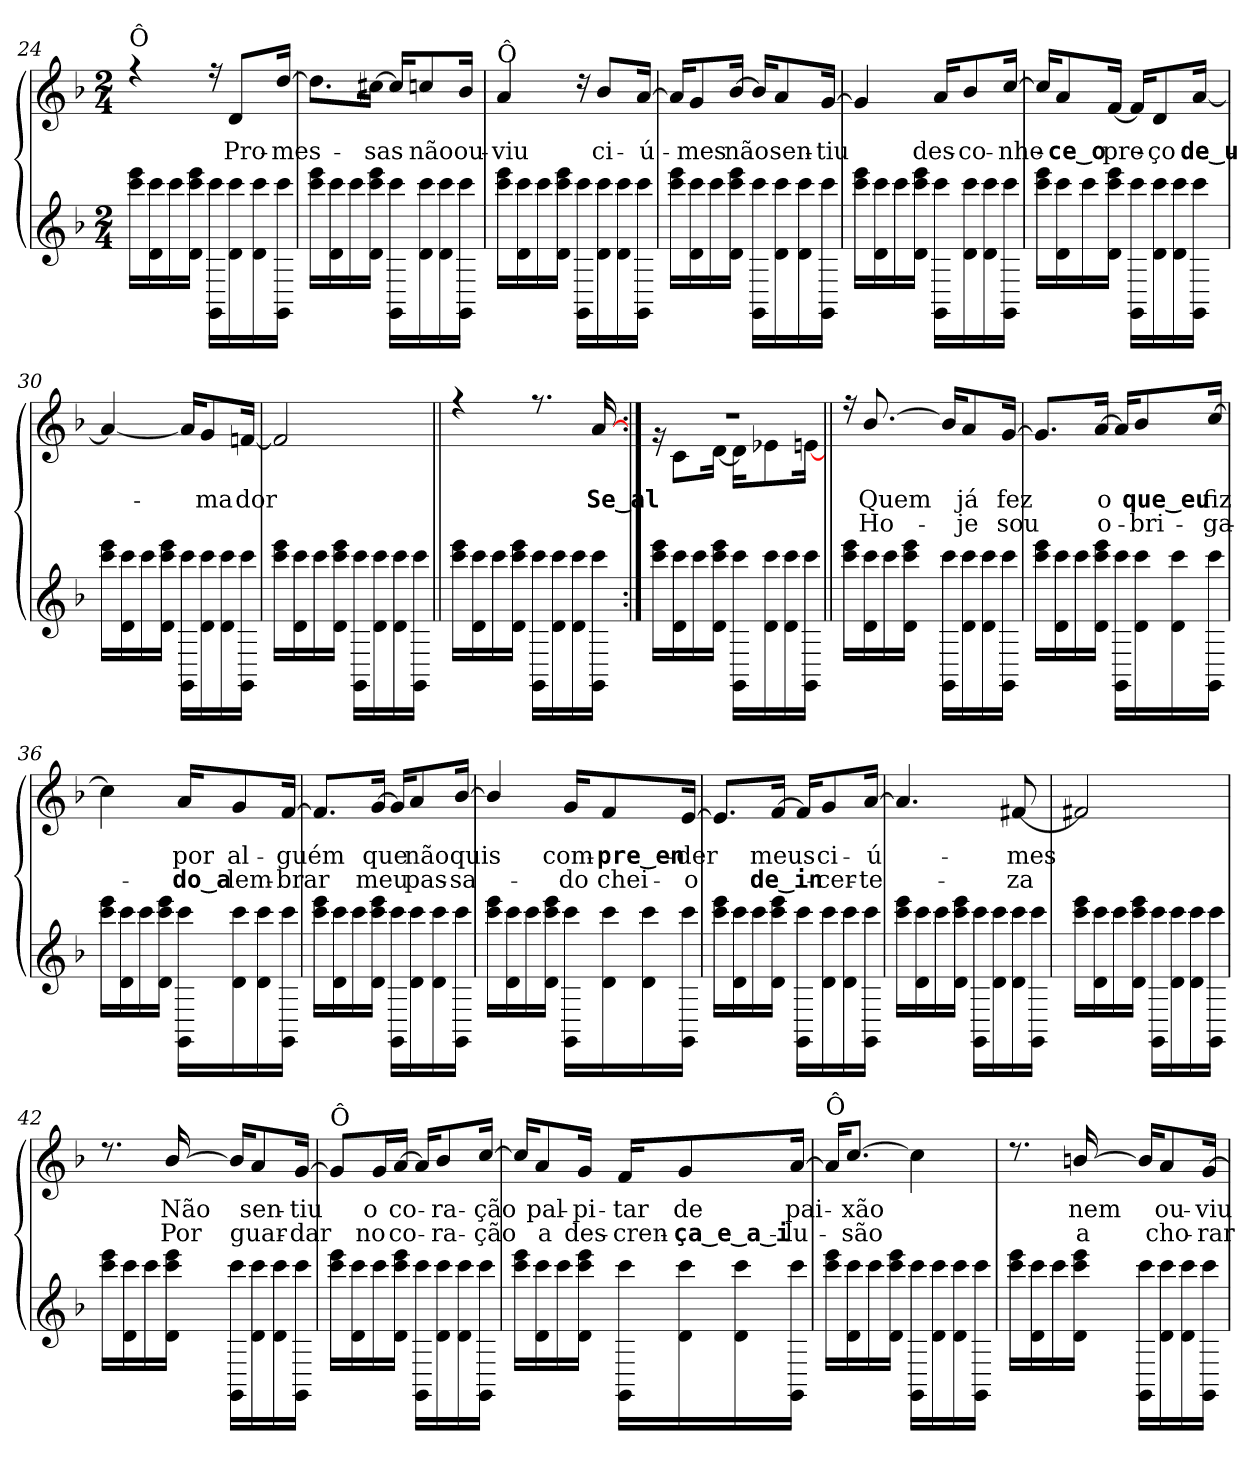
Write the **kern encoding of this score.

**kern	**kern	**text	**text
*part2	*part1	*part1	*part1
*staff2	*staff1	*staff1	*staff1
*clefG2	*clefG2	*	*
*k[b-]	*k[b-]	*	*
*F:	*F:	*	*
*M2/4	*M2/4	*	*
=24	=24	=24	=24
*	*^	*	*
!	!LO:TX:a:t=Ô	!	!	!
16ccc\ 16eee\LL	4ree	2ryy	.	.
16d\ 16ccc\	.	.	.	.
16ccc\	.	.	.	.
16d\ 16ccc\ 16eee\JJ	.	.	.	.
16GG\ 16ccc\LL	16r	.	.	.
!	!	!	!LO:LY:b	!
16d\ 16ccc\	8d/L	.	Pro-	.
16d\ 16ccc\	.	.	.	.
!	!	!	!LO:LY:b	!
16GG\ 16ccc\JJ	[>16dd/Jk	.	-mes-	.
=25	=25	=25	=25	=25
16ccc\ 16eee\LL	8.dd\L]	2ryy	.	.
16d\ 16ccc\	.	.	.	.
16ccc\	.	.	.	.
!	!	!	!LO:LY:b	!
16d\ 16ccc\ 16eee\JJ	[<16cc#X\Jk	.	-sas	.
16GG\ 16ccc\LL	16cc#/KL]	.	.	.
!	!	!	!LO:LY:b	!
16d\ 16ccc\	8ccn/	.	não	.
16d\ 16ccc\	.	.	.	.
!	!	!	!LO:LY:b	!
16GG\ 16ccc\JJ	16b-/Jk	.	ou-	.
!!LO:LB:g=z	!!
=26	=26	=26	=26	=26
!	!LO:TX:a:t=Ô	!	!	!
!	!	!	!LO:LY:b	!
16ccc\ 16eee\LL	4a/	2ryy	-viu	.
16d\ 16ccc\	.	.	.	.
16ccc\	.	.	.	.
16d\ 16ccc\ 16eee\JJ	.	.	.	.
16GG\ 16ccc\LL	16rdd	.	.	.
!	!	!	!LO:LY:b	!
16d\ 16ccc\	8b-/L	.	ci-	.
16d\ 16ccc\	.	.	.	.
!	!	!	!LO:LY:b	!
16GG\ 16ccc\JJ	[>16a/Jk	.	-ú-	.
=27	=27	=27	=27	=27
16ccc\ 16eee\LL	16a/KL]	2ryy	.	.
!	!	!	!LO:LY:b	!
16d\ 16ccc\	8g/	.	-mes	.
16ccc\	.	.	.	.
!	!	!	!LO:LY:b	!
16d\ 16ccc\ 16eee\JJ	[>16b-/Jk	.	não	.
16GG\ 16ccc\LL	16b-/KL]	.	.	.
!	!	!	!LO:LY:b	!
16d\ 16ccc\	8a/	.	sen-	.
16d\ 16ccc\	.	.	.	.
!	!	!	!LO:LY:b	!
16GG\ 16ccc\JJ	[>16g/Jk	.	-tiu	.
=28	=28	=28	=28	=28
16ccc\ 16eee\LL	4g/]	2ryy	.	.
16d\ 16ccc\	.	.	.	.
16ccc\	.	.	.	.
16d\ 16ccc\ 16eee\JJ	.	.	.	.
!	!	!	!LO:LY:b	!
16GG\ 16ccc\LL	16a/KL	.	des-	.
!	!	!	!LO:LY:b	!
16d\ 16ccc\	8b-/	.	-co-	.
16d\ 16ccc\	.	.	.	.
!	!	!	!LO:LY:b	!
16GG\ 16ccc\JJ	[>16cc/Jk	.	-nhe-	.
=29	=29	=29	=29	=29
16ccc\ 16eee\LL	16ccn/KL]	4ryy	.	.
!	!	!	!LO:LY:b	!
16d\ 16ccc\	8a/	.	-ce‿o	.
16ccc\	.	.	.	.
!	!	!	!LO:LY:b	!
16d\ 16ccc\ 16eee\JJ	[>16f/Jk	.	pre-	.
16GG\ 16ccc\LL	16f/KL]	4ryy	.	.
!	!	!	!LO:LY:b	!
16d\ 16ccc\	8d/	.	-ço	.
16d\ 16ccc\	.	.	.	.
!	!	!	!LO:LY:b	!
16GG\ 16ccc\JJ	[>16a/Jk	.	de‿u-	.
!!LO:LB:g=z	!!
=30	=30	=30	=30	=30
16ccc\ 16eee\LL	4a/_	4ryy	.	.
16d\ 16ccc\	.	.	.	.
16ccc\	.	.	.	.
16d\ 16ccc\ 16eee\JJ	.	.	.	.
16GG\ 16ccc\LL	16a/KL]	4ryy	.	.
!	!	!	!LO:LY:b	!
16d\ 16ccc\	8g/	.	-ma	.
16d\ 16ccc\	.	.	.	.
!	!	!	!LO:LY:b	!
16GG\ 16ccc\JJ	[>16fn/Jk	.	dor	.
=31	=31	=31	=31	=31
16ccc\ 16eee\LL	2f/]	2ryy	.	.
16d\ 16ccc\	.	.	.	.
16ccc\	.	.	.	.
16d\ 16ccc\ 16eee\JJ	.	.	.	.
16GG\ 16ccc\LL	.	.	.	.
16d\ 16ccc\	.	.	.	.
16d\ 16ccc\	.	.	.	.
16GG\ 16ccc\JJ	.	.	.	.
=32||	=32||	=32||	=32||	=32||
16ccc\ 16eee\LL	4ree	2ryy	.	.
16d\ 16ccc\	.	.	.	.
16ccc\	.	.	.	.
16d\ 16ccc\ 16eee\JJ	.	.	.	.
16GG\ 16ccc\LL	8.ree	.	.	.
16d\ 16ccc\	.	.	.	.
16d\ 16ccc\	.	.	.	.
!	!	!	!LO:LY:b	!
16GG\ 16ccc\JJ	[>16a/	.	Se‿al	.
=33:|!	=33:|!	=33:|!	=33:|!	=33:|!
*	*	*^	*	*
16ccc\ 16eee\LL	2r	16rf	2ryy	.	.
16d\ 16ccc\	.	8c!\L	.	.	.
16ccc\	.	.	.	.	.
16d\ 16ccc\ 16eee\JJ	.	[<16d!\Jk	.	.	.
16GG\ 16ccc\LL	.	16d!\KL]	.	.	.
16d\ 16ccc\	.	8e-X!\	.	.	.
16d\ 16ccc\	.	.	.	.	.
16GG\ 16ccc\JJ	.	[<16en!\Jk	.	.	.
*	*	*v	*v	*	*
!!LO:LB:g=z
=34||	=34||	=34||	=34||	=34||
16ccc\ 16eee\LL	16ree	2ryy	.	.
!	!	!	!LO:LY:b	!LO:LY:b
16d\ 16ccc\	[>8.b-/	.	Quem	Ho-
16ccc\	.	.	.	.
16d\ 16ccc\ 16eee\JJ	.	.	.	.
16GG\ 16ccc\LL	16b-/KL]	.	.	.
!	!	!	!LO:LY:b	!LO:LY:b
16d\ 16ccc\	8a/	.	já	-je
16d\ 16ccc\	.	.	.	.
!	!	!	!LO:LY:b	!LO:LY:b
16GG\ 16ccc\JJ	[>16g/Jk	.	fez	sou
=35	=35	=35	=35	=35
16ccc\ 16eee\LL	8.g/L]	2ryy	.	.
16d\ 16ccc\	.	.	.	.
16ccc\	.	.	.	.
!	!	!	!LO:LY:b	!LO:LY:b
16d\ 16ccc\ 16eee\JJ	[>16a/Jk	.	o	o-
16GG\ 16ccc\LL	16a/KL]	.	.	.
!	!	!	!LO:LY:b	!LO:LY:b
16d\ 16ccc\	8b-/	.	que‿eu	-bri-
16d\ 16ccc\	.	.	.	.
!	!	!	!LO:LY:b	!LO:LY:b
16GG\ 16ccc\JJ	[>16cc/Jk	.	fiz	-ga-
=36	=36	=36	=36	=36
16ccc\ 16eee\LL	4cc\]	2ryy	.	.
16d\ 16ccc\	.	.	.	.
16ccc\	.	.	.	.
16d\ 16ccc\ 16eee\JJ	.	.	.	.
!	!	!	!LO:LY:b	!LO:LY:b
16GG\ 16ccc\LL	16a/KL	.	por	-do‿a
!	!	!	!LO:LY:b	!LO:LY:b
16d\ 16ccc\	8g/	.	al-	lem-
16d\ 16ccc\	.	.	.	.
!	!	!	!LO:LY:b	!LO:LY:b
16GG\ 16ccc\JJ	[>16f/Jk	.	-guém	-brar
=37	=37	=37	=37	=37
16ccc\ 16eee\LL	8.f/L]	2ryy	.	.
16d\ 16ccc\	.	.	.	.
16ccc\	.	.	.	.
!	!	!	!LO:LY:b	!LO:LY:b
16d\ 16ccc\ 16eee\JJ	[>16g/Jk	.	que	meu
16GG\ 16ccc\LL	16g/KL]	.	.	.
!	!	!	!LO:LY:b	!LO:LY:b
16d\ 16ccc\	8a/	.	não	pas-
16d\ 16ccc\	.	.	.	.
!	!	!	!LO:LY:b	!LO:LY:b
16GG\ 16ccc\JJ	[>16b-/Jk	.	quis	-sa-
!!LO:PB:g=z	!!
=38	=38	=38	=38	=38
16ccc\ 16eee\LL	4b-/]	2ryy	.	.
16d\ 16ccc\	.	.	.	.
16ccc\	.	.	.	.
16d\ 16ccc\ 16eee\JJ	.	.	.	.
!	!	!	!LO:LY:b	!LO:LY:b
16GG\ 16ccc\LL	16g/KL	.	com-	-do
!	!	!	!LO:LY:b	!LO:LY:b
16d\ 16ccc\	8f/	.	-pre‿en-	chei-
16d\ 16ccc\	.	.	.	.
!	!	!	!LO:LY:b	!LO:LY:b
16GG\ 16ccc\JJ	[>16e/Jk	.	-der	-o
=39	=39	=39	=39	=39
16ccc\ 16eee\LL	8.e/L]	2ryy	.	.
16d\ 16ccc\	.	.	.	.
16ccc\	.	.	.	.
!	!	!	!LO:LY:b	!LO:LY:b
16d\ 16ccc\ 16eee\JJ	[>16f/Jk	.	meus	de‿in-
16GG\ 16ccc\LL	16f/KL]	.	.	.
!	!	!	!LO:LY:b	!LO:LY:b
16d\ 16ccc\	8g/	.	ci-	-cer-
16d\ 16ccc\	.	.	.	.
!	!	!	!LO:LY:b	!LO:LY:b
16GG\ 16ccc\JJ	[>16a/Jk	.	-ú-	-te-
=40	=40	=40	=40	=40
16ccc\ 16eee\LL	4.a/]	4ryy	.	.
16d\ 16ccc\	.	.	.	.
16ccc\	.	.	.	.
16d\ 16ccc\ 16eee\JJ	.	.	.	.
16GG\ 16ccc\LL	.	4ryy	.	.
16d\ 16ccc\	.	.	.	.
!	!	!	!LO:LY:b	!LO:LY:b
16d\ 16ccc\	[>8f#X/	.	-mes	-za
16GG\ 16ccc\JJ	.	.	.	.
=41	=41	=41	=41	=41
16ccc\ 16eee\LL	2f#X/]	4ryy	.	.
16d\ 16ccc\	.	.	.	.
16ccc\	.	.	.	.
16d\ 16ccc\ 16eee\JJ	.	.	.	.
16GG\ 16ccc\LL	.	4ryy	.	.
16d\ 16ccc\	.	.	.	.
16d\ 16ccc\	.	.	.	.
16GG\ 16ccc\JJ	.	.	.	.
!!LO:LB:g=z	!!
=42	=42	=42	=42	=42
16ccc\ 16eee\LL	8.r	2ryy	.	.
16d\ 16ccc\	.	.	.	.
16ccc\	.	.	.	.
!	!	!	!LO:LY:b	!LO:LY:b
16d\ 16ccc\ 16eee\JJ	[>16b-/	.	Não	Por
16GG\ 16ccc\LL	16b-/KL]	.	.	.
!	!	!	!LO:LY:b	!LO:LY:b
16d\ 16ccc\	8a/	.	sen-	guar-
16d\ 16ccc\	.	.	.	.
!	!	!	!LO:LY:b	!LO:LY:b
16GG\ 16ccc\JJ	[>16g/Jk	.	-tiu	-dar
=43	=43	=43	=43	=43
!	!LO:TX:a:t=Ô	!	!	!
16ccc\ 16eee\LL	8g/L]	2ryy	.	.
16d\ 16ccc\	.	.	.	.
!	!	!	!LO:LY:b	!LO:LY:b
16ccc\	16g/L	.	o	no
!	!	!	!LO:LY:b	!LO:LY:b
16d\ 16ccc\ 16eee\JJ	[>16a/JJ	.	co-	co-
16GG\ 16ccc\LL	16a/KL]	.	.	.
!	!	!	!LO:LY:b	!LO:LY:b
16d\ 16ccc\	8b-/	.	-ra-	-ra-
16d\ 16ccc\	.	.	.	.
!	!	!	!LO:LY:b	!LO:LY:b
16GG\ 16ccc\JJ	[>16cc/Jk	.	-ção	-ção
=44	=44	=44	=44	=44
16ccc\ 16eee\LL	16cc/KL]	2ryy	.	.
!	!	!	!LO:LY:b	!LO:LY:b
16d\ 16ccc\	8a/	.	pal-	a
16ccc\	.	.	.	.
!	!	!	!LO:LY:b	!LO:LY:b
16d\ 16ccc\ 16eee\JJ	16g/Jk	.	-pi-	des-
!	!	!	!LO:LY:b	!LO:LY:b
16GG\ 16ccc\LL	16f/KL	.	-tar	-cren-
!	!	!	!LO:LY:b	!LO:LY:b
16d\ 16ccc\	8g/	.	de	-ça‿e‿a‿i-
16d\ 16ccc\	.	.	.	.
!	!	!	!LO:LY:b	!LO:LY:b
16GG\ 16ccc\JJ	[>16a/Jk	.	pai-	-lu-
=45	=45	=45	=45	=45
!	!LO:TX:a:t=Ô	!	!	!
16ccc\ 16eee\LL	16a/KL]	2ryy	.	.
!	!	!	!LO:LY:b	!LO:LY:b
16d\ 16ccc\	[>8.cc/J	.	-xão	-são
16ccc\	.	.	.	.
16d\ 16ccc\ 16eee\JJ	.	.	.	.
16GG\ 16ccc\LL	4cc\]	.	.	.
16d\ 16ccc\	.	.	.	.
16d\ 16ccc\	.	.	.	.
16GG\ 16ccc\JJ	.	.	.	.
!!LO:LB:g=z	!!
=46	=46	=46	=46	=46
16ccc\ 16eee\LL	8.r	2ryy	.	.
16d\ 16ccc\	.	.	.	.
16ccc\	.	.	.	.
!	!	!	!LO:LY:b	!LO:LY:b
16d\ 16ccc\ 16eee\JJ	[>16bn/	.	nem	a
16GG\ 16ccc\LL	16b/KL]	.	.	.
!	!	!	!LO:LY:b	!LO:LY:b
16d\ 16ccc\	8a/	.	ou-	cho-
16d\ 16ccc\	.	.	.	.
!	!	!	!LO:LY:b	!LO:LY:b
16GG\ 16ccc\JJ	[>16g/Jk	.	-viu	-rar
*	*v	*v	*	*
=	=	=	=
*-	*-	*-	*-
